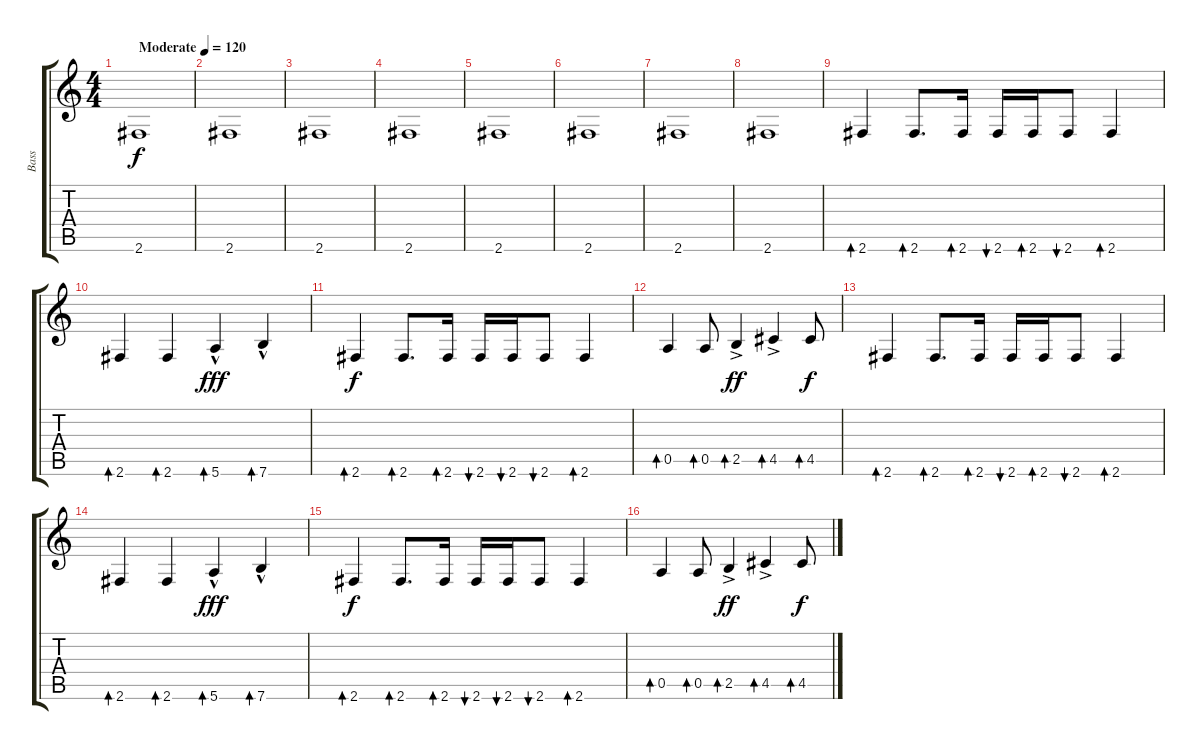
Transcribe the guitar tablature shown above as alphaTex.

\track ("Bass" "Bass") {instrument electricbassfinger}
\staff {score tabs}
\tuning (E4 B3 G3 D3 A2 E2) {hide}
\ts (4 4)
\tempo (120 "Moderate")
\clef g2
\ks c
2.6.1{dy f volume 11 instrument stringensemble1} |
2.6.1{volume 11 instrument stringensemble1} |
2.6.1{volume 11 instrument stringensemble1} |
2.6.1{volume 11 instrument stringensemble1} |
2.6.1{volume 11 instrument stringensemble1} |
2.6.1{volume 11 instrument stringensemble1} |
2.6.1{volume 11 instrument stringensemble1} |
2.6.1{volume 11 instrument stringensemble1} |
2.6.4{bd 30 volume 12 instrument electricbassfinger} 2.6.8{d bd 30} 2.6.16{bd 30} 2.6.16{bu 30} 2.6.16{bd 30} 2.6.8{bu 30} 2.6.4{bd 30} |
2.6.4{bd 30} 2.6.4{bd 30} 5.6{hac}.4{bd 30 dy fff} 7.6{hac}.4{bd 30} |
2.6.4{bd 30 dy f} 2.6.8{d bd 30} 2.6.16{bd 30} 2.6.16{bu 30} 2.6.16{bu 30} 2.6.8{bu 30} 2.6.4{bd 30} |
0.5.4{bd 30} 0.5.8{bd 30} 2.5{ac}.4{bd 30 dy ff} 4.5{ac}.4{bd 30} 4.5.8{bd 30 dy f} |
2.6.4{bd 30 volume 10 instrument overdrivenguitar} 2.6.8{d bd 30} 2.6.16{bd 30} 2.6.16{bu 30} 2.6.16{bd 30} 2.6.8{bu 30} 2.6.4{bd 30} |
2.6.4{bd 30} 2.6.4{bd 30} 5.6{hac}.4{bd 30 dy fff} 7.6{hac}.4{bd 30} |
2.6.4{bd 30 dy f} 2.6.8{d bd 30} 2.6.16{bd 30} 2.6.16{bu 30} 2.6.16{bu 30} 2.6.8{bu 30} 2.6.4{bd 30} |
0.5.4{bd 30} 0.5.8{bd 30} 2.5{ac}.4{bd 30 dy ff} 4.5{ac}.4{bd 30} 4.5.8{bd 30 dy f}
